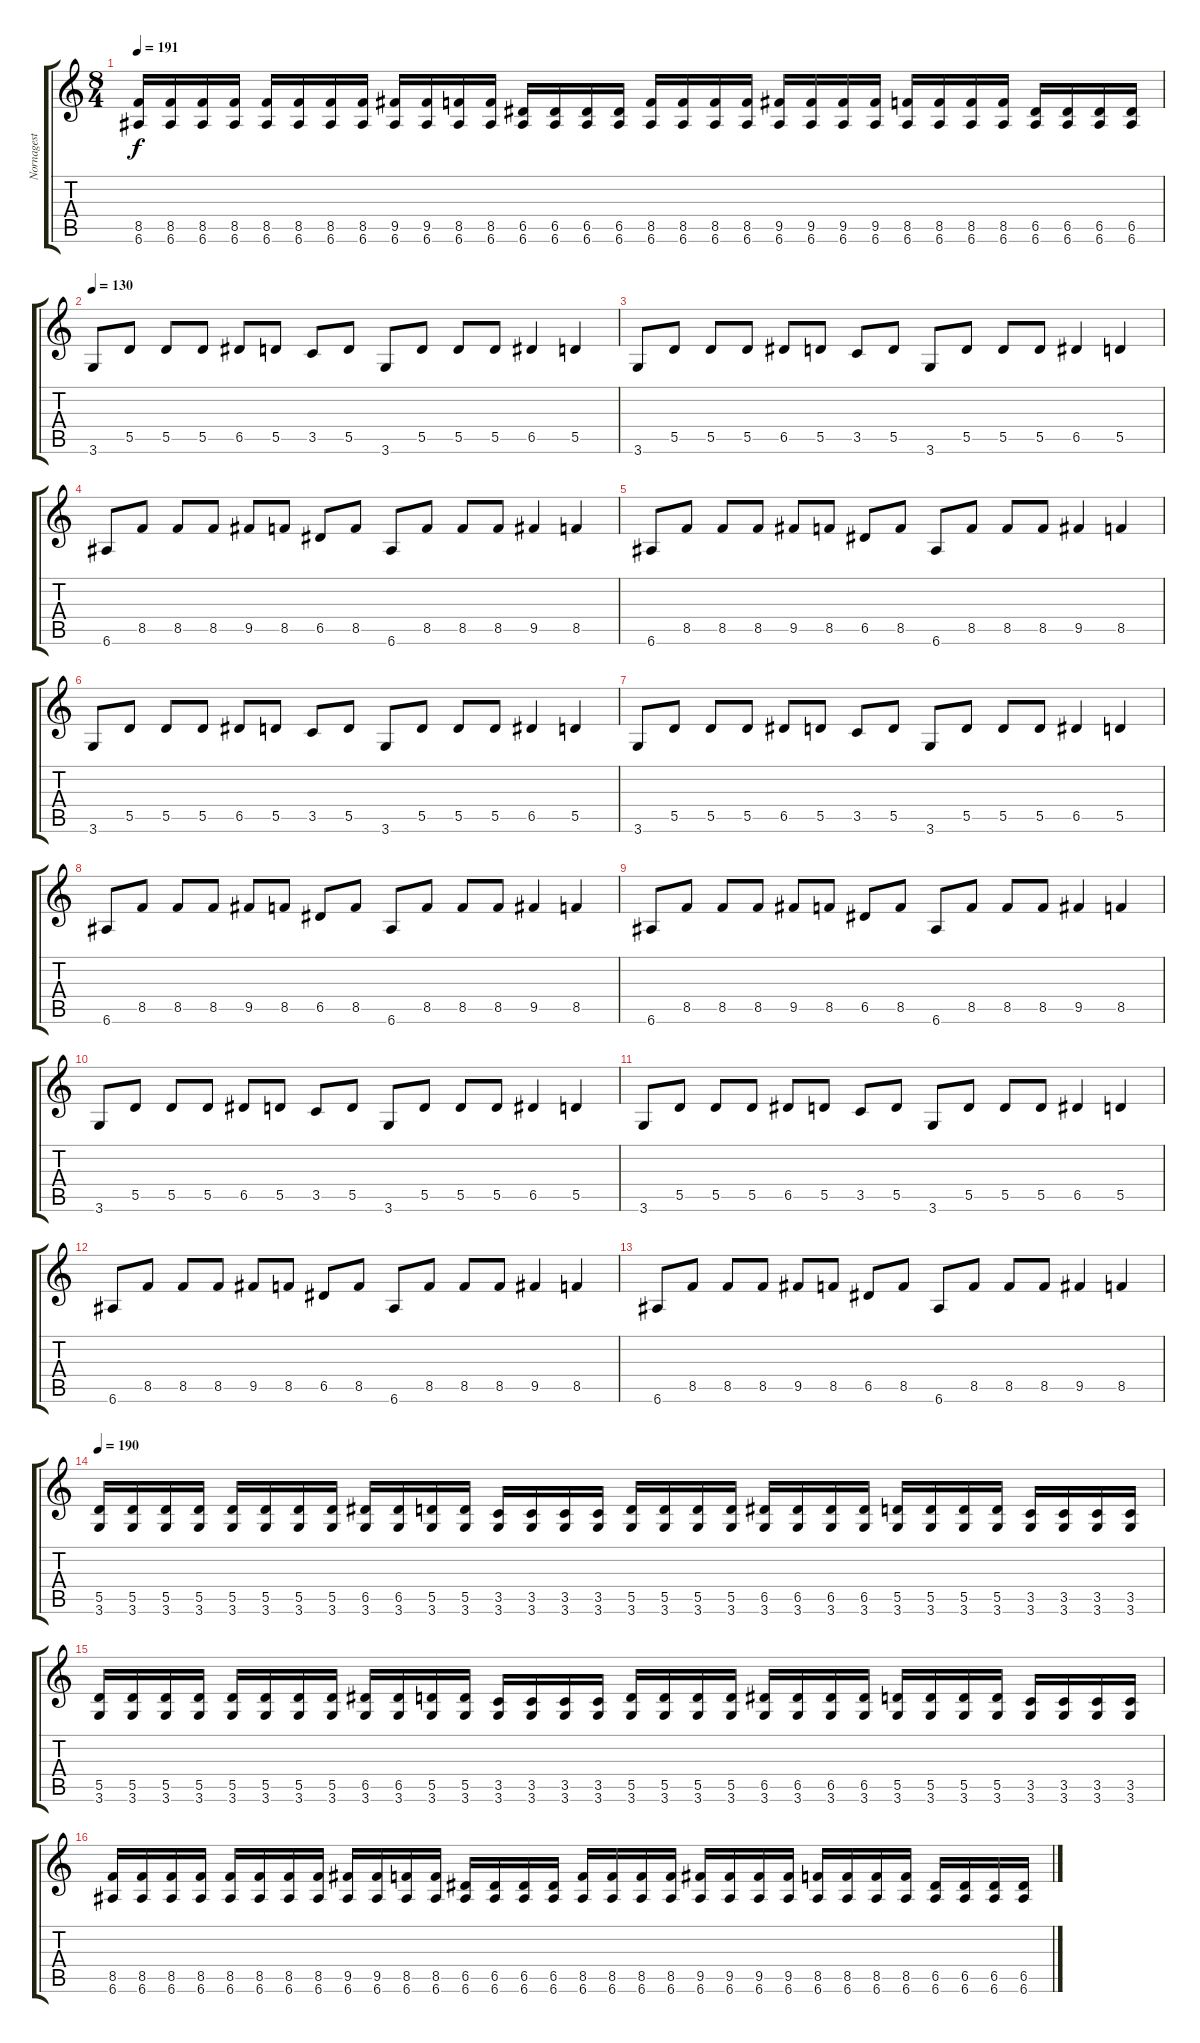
\track ("Nornagest" "Nornagest") {instrument distortionguitar}
\staff {score tabs}
\tuning (E4 B3 G3 D3 A2 E2) {hide}
\ts (8 4)
\tempo 191
\clef g2
\ks c
(8.5 6.6).16{dy f} (8.5 6.6).16 (8.5 6.6).16 (8.5 6.6).16 (8.5 6.6).16 (8.5 6.6).16 (8.5 6.6).16 (8.5 6.6).16 (9.5 6.6).16 (9.5 6.6).16 (8.5 6.6).16 (8.5 6.6).16 (6.5 6.6).16 (6.5 6.6).16 (6.5 6.6).16 (6.5 6.6).16 (8.5 6.6).16 (8.5 6.6).16 (8.5 6.6).16 (8.5 6.6).16 (9.5 6.6).16 (9.5 6.6).16 (9.5 6.6).16 (9.5 6.6).16 (8.5 6.6).16 (8.5 6.6).16 (8.5 6.6).16 (8.5 6.6).16 (6.5 6.6).16 (6.5 6.6).16 (6.5 6.6).16 (6.5 6.6).16 |
\tempo 130
3.6.8 5.5.8 5.5.8 5.5.8 6.5.8 5.5.8 3.5.8 5.5.8 3.6.8 5.5.8 5.5.8 5.5.8 6.5.4 5.5.4 |
3.6.8 5.5.8 5.5.8 5.5.8 6.5.8 5.5.8 3.5.8 5.5.8 3.6.8 5.5.8 5.5.8 5.5.8 6.5.4 5.5.4 |
6.6.8 8.5.8 8.5.8 8.5.8 9.5.8 8.5.8 6.5.8 8.5.8 6.6.8 8.5.8 8.5.8 8.5.8 9.5.4 8.5.4 |
6.6.8 8.5.8 8.5.8 8.5.8 9.5.8 8.5.8 6.5.8 8.5.8 6.6.8 8.5.8 8.5.8 8.5.8 9.5.4 8.5.4 |
3.6.8 5.5.8 5.5.8 5.5.8 6.5.8 5.5.8 3.5.8 5.5.8 3.6.8 5.5.8 5.5.8 5.5.8 6.5.4 5.5.4 |
3.6.8 5.5.8 5.5.8 5.5.8 6.5.8 5.5.8 3.5.8 5.5.8 3.6.8 5.5.8 5.5.8 5.5.8 6.5.4 5.5.4 |
6.6.8 8.5.8 8.5.8 8.5.8 9.5.8 8.5.8 6.5.8 8.5.8 6.6.8 8.5.8 8.5.8 8.5.8 9.5.4 8.5.4 |
6.6.8 8.5.8 8.5.8 8.5.8 9.5.8 8.5.8 6.5.8 8.5.8 6.6.8 8.5.8 8.5.8 8.5.8 9.5.4 8.5.4 |
3.6.8 5.5.8 5.5.8 5.5.8 6.5.8 5.5.8 3.5.8 5.5.8 3.6.8 5.5.8 5.5.8 5.5.8 6.5.4 5.5.4 |
3.6.8 5.5.8 5.5.8 5.5.8 6.5.8 5.5.8 3.5.8 5.5.8 3.6.8 5.5.8 5.5.8 5.5.8 6.5.4 5.5.4 |
6.6.8 8.5.8 8.5.8 8.5.8 9.5.8 8.5.8 6.5.8 8.5.8 6.6.8 8.5.8 8.5.8 8.5.8 9.5.4 8.5.4 |
6.6.8 8.5.8 8.5.8 8.5.8 9.5.8 8.5.8 6.5.8 8.5.8 6.6.8 8.5.8 8.5.8 8.5.8 9.5.4 8.5.4 |
\tempo 190
(5.5 3.6).16 (5.5 3.6).16 (5.5 3.6).16 (5.5 3.6).16 (5.5 3.6).16 (5.5 3.6).16 (5.5 3.6).16 (5.5 3.6).16 (6.5 3.6).16 (6.5 3.6).16 (5.5 3.6).16 (5.5 3.6).16 (3.5 3.6).16 (3.5 3.6).16 (3.5 3.6).16 (3.5 3.6).16 (5.5 3.6).16 (5.5 3.6).16 (5.5 3.6).16 (5.5 3.6).16 (6.5 3.6).16 (6.5 3.6).16 (6.5 3.6).16 (6.5 3.6).16 (5.5 3.6).16 (5.5 3.6).16 (5.5 3.6).16 (5.5 3.6).16 (3.5 3.6).16 (3.5 3.6).16 (3.5 3.6).16 (3.5 3.6).16 |
(5.5 3.6).16 (5.5 3.6).16 (5.5 3.6).16 (5.5 3.6).16 (5.5 3.6).16 (5.5 3.6).16 (5.5 3.6).16 (5.5 3.6).16 (6.5 3.6).16 (6.5 3.6).16 (5.5 3.6).16 (5.5 3.6).16 (3.5 3.6).16 (3.5 3.6).16 (3.5 3.6).16 (3.5 3.6).16 (5.5 3.6).16 (5.5 3.6).16 (5.5 3.6).16 (5.5 3.6).16 (6.5 3.6).16 (6.5 3.6).16 (6.5 3.6).16 (6.5 3.6).16 (5.5 3.6).16 (5.5 3.6).16 (5.5 3.6).16 (5.5 3.6).16 (3.5 3.6).16 (3.5 3.6).16 (3.5 3.6).16 (3.5 3.6).16 |
(8.5 6.6).16 (8.5 6.6).16 (8.5 6.6).16 (8.5 6.6).16 (8.5 6.6).16 (8.5 6.6).16 (8.5 6.6).16 (8.5 6.6).16 (9.5 6.6).16 (9.5 6.6).16 (8.5 6.6).16 (8.5 6.6).16 (6.5 6.6).16 (6.5 6.6).16 (6.5 6.6).16 (6.5 6.6).16 (8.5 6.6).16 (8.5 6.6).16 (8.5 6.6).16 (8.5 6.6).16 (9.5 6.6).16 (9.5 6.6).16 (9.5 6.6).16 (9.5 6.6).16 (8.5 6.6).16 (8.5 6.6).16 (8.5 6.6).16 (8.5 6.6).16 (6.5 6.6).16 (6.5 6.6).16 (6.5 6.6).16 (6.5 6.6).16
